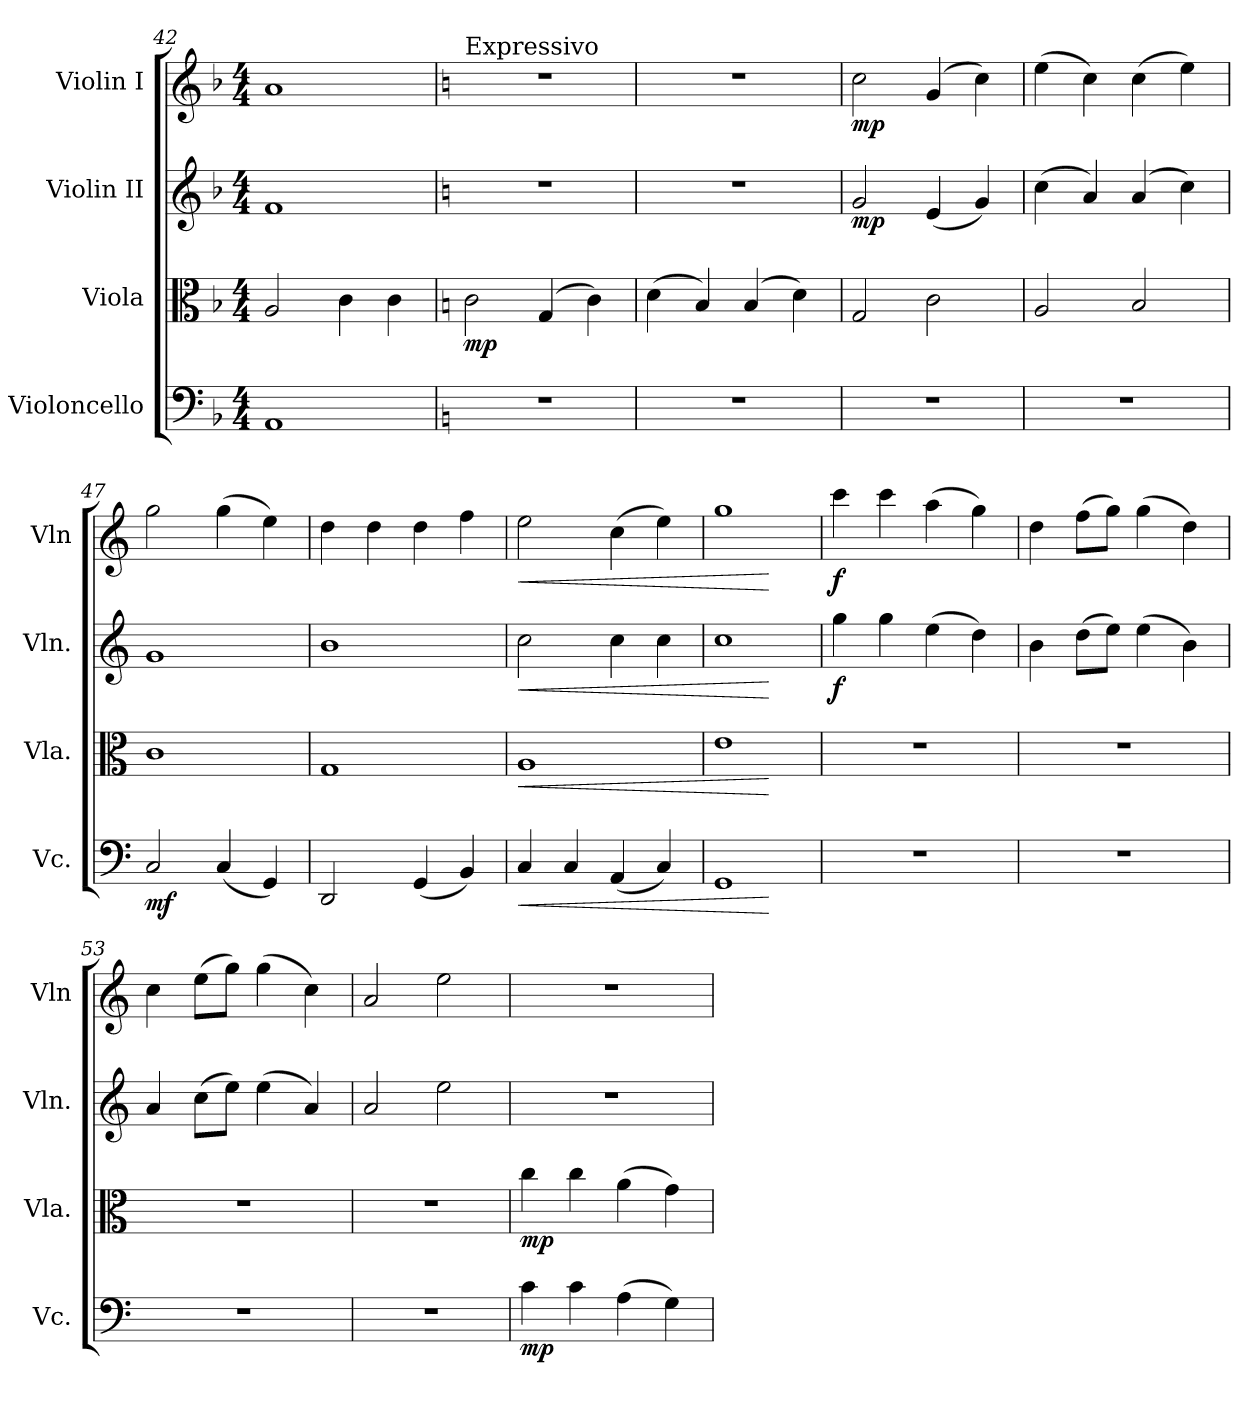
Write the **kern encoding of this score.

**kern	**dynam	**kern	**dynam	**kern	**dynam	**kern	**dynam
*part4	*part4	*part3	*part3	*part2	*part2	*part1	*part1
*staff4	*staff4	*staff3	*staff3	*staff2	*staff2	*staff1	*staff1
*I"Violoncello	*	*I"Viola	*	*I"Violin II	*	*I"Violin I	*
*I'Vc.	*	*I'Vla.	*	*I'Vln.	*	*I'Vln	*
!!LO:PB:g=z
*clefF4	*	*clefC3	*	*clefG2	*	*clefG2	*
*k[b-]	*	*k[b-]	*	*k[b-]	*	*k[b-]	*
*M4/4	*	*M4/4	*	*M4/4	*	*M4/4	*
=42	=42	=42	=42	=42	=42	=42	=42
1AA	.	2A/	.	1f	.	1a	.
.	.	4c\	.	.	.	.	.
.	.	4c\	.	.	.	.	.
=43	=43	=43	=43	=43	=43	=43	=43
*k[]	*	*k[]	*	*k[]	*	*k[]	*
!	!	!	!	!	!	!LO:TX:a:t=Expressivo	!
!	!	!	!LO:DY:b	!	!	!	!
1r	.	2c\	mp	1r	.	1r	.
.	.	(4G/	.	.	.	.	.
.	.	4c\)	.	.	.	.	.
=44	=44	=44	=44	=44	=44	=44	=44
1r	.	(4d\	.	1r	.	1r	.
.	.	4B/)	.	.	.	.	.
.	.	(4B/	.	.	.	.	.
.	.	4d\)	.	.	.	.	.
=45	=45	=45	=45	=45	=45	=45	=45
!	!	!	!	!	!LO:DY:b	!	!LO:DY:b
1r	.	2G/	.	2g/	mp	2cc\	mp
.	.	2c\	.	(4e/	.	(4g/	.
.	.	.	.	4g/)	.	4cc\)	.
=46	=46	=46	=46	=46	=46	=46	=46
1r	.	2A/	.	(4cc\	.	(4ee\	.
.	.	.	.	4a/)	.	4cc\)	.
.	.	2B/	.	(4a/	.	(4cc\	.
.	.	.	.	4cc\)	.	4ee\)	.
=47	=47	=47	=47	=47	=47	=47	=47
!	!LO:DY:b	!	!	!	!	!	!
2C/	mf	1c	.	1g	.	2gg\	.
(4C/	.	.	.	.	.	(4gg\	.
4GG/)	.	.	.	.	.	4ee\)	.
=48	=48	=48	=48	=48	=48	=48	=48
2DD/	.	1G	.	1b	.	4dd\	.
.	.	.	.	.	.	4dd\	.
(4GG/	.	.	.	.	.	4dd\	.
4BB/)	.	.	.	.	.	4ff\	.
=49	=49	=49	=49	=49	=49	=49	=49
!	!LO:HP:b	!	!LO:HP:b	!	!LO:HP:b	!	!LO:HP:b
4C/	<	1A	<	2cc\	<	2ee\	<
4C/	.	.	.	.	.	.	.
(4AA/	.	.	.	4cc\	.	(4cc\	.
4C/)	.	.	.	4cc\	.	4ee\)	.
=50	=50	=50	=50	=50	=50	=50	=50
1GG	.	1e	.	1cc	.	1gg	.
.	[	.	[	.	[	.	[
!!LO:LB:g=z
=51	=51	=51	=51	=51	=51	=51	=51
!	!	!	!	!	!LO:DY:b	!	!LO:DY:b
1r	.	1r	.	4gg\	f	4ccc\	f
.	.	.	.	4gg\	.	4ccc\	.
.	.	.	.	(4ee\	.	(4aa\	.
.	.	.	.	4dd\)	.	4gg\)	.
=52	=52	=52	=52	=52	=52	=52	=52
1r	.	1r	.	4b\	.	4dd\	.
.	.	.	.	(8dd\L	.	(8ff\L	.
.	.	.	.	8ee\J)	.	8gg\J)	.
.	.	.	.	(4ee\	.	(4gg\	.
.	.	.	.	4b\)	.	4dd\)	.
=53	=53	=53	=53	=53	=53	=53	=53
1r	.	1r	.	4a/	.	4cc\	.
.	.	.	.	(8cc\L	.	(8ee\L	.
.	.	.	.	8ee\J)	.	8gg\J)	.
.	.	.	.	(4ee\	.	(4gg\	.
.	.	.	.	4a/)	.	4cc\)	.
=54	=54	=54	=54	=54	=54	=54	=54
1r	.	1r	.	2a/	.	2a/	.
.	.	.	.	2ee\	.	2ee\	.
=55	=55	=55	=55	=55	=55	=55	=55
!	!LO:DY:b	!	!LO:DY:b	!	!	!	!
4c\	mp	4cc\	mp	1r	.	1r	.
4c\	.	4cc\	.	.	.	.	.
(4A\	.	(4a\	.	.	.	.	.
4G\)	.	4g\)	.	.	.	.	.
=	=	=	=	=	=	=	=
*-	*-	*-	*-	*-	*-	*-	*-
